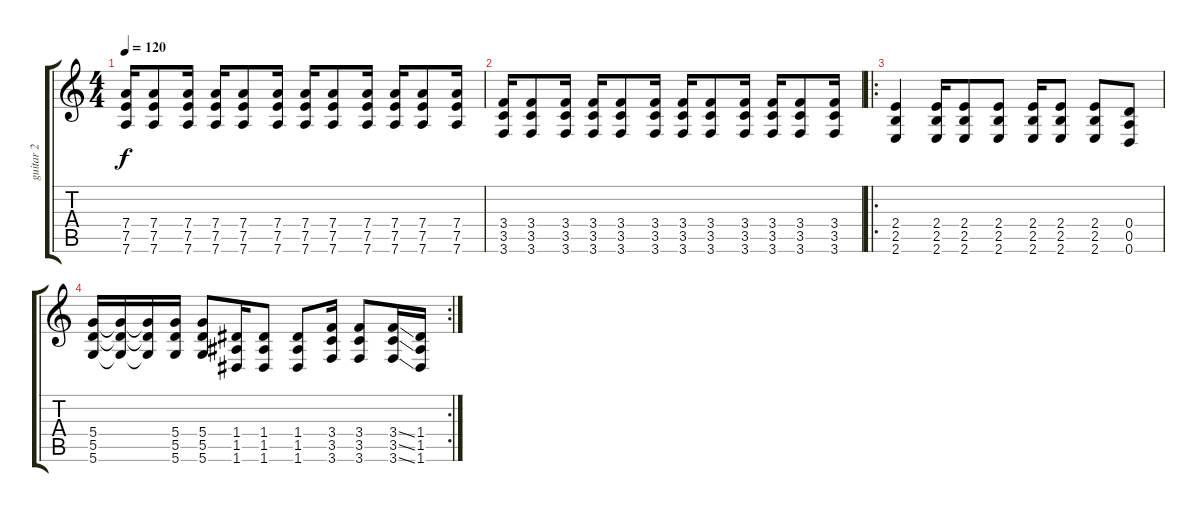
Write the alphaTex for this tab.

\track ("guitar 2" "guitar 2") {instrument distortionguitar}
\staff {score tabs}
\tuning (E4 B3 G3 D3 A2 D2) {hide}
\ts (4 4)
\tempo 120
\clef g2
\ks c
(7.4 7.5 7.6).16{dy f} (7.4 7.5 7.6).8 (7.4 7.5 7.6).16 (7.4 7.5 7.6).16 (7.4 7.5 7.6).8 (7.4 7.5 7.6).16 (7.4 7.5 7.6).16 (7.4 7.5 7.6).8 (7.4 7.5 7.6).16 (7.4 7.5 7.6).16 (7.4 7.5 7.6).8 (7.4 7.5 7.6).16 |
(3.4 3.5 3.6).16 (3.4 3.5 3.6).8 (3.4 3.5 3.6).16 (3.4 3.5 3.6).16 (3.4 3.5 3.6).8 (3.4 3.5 3.6).16 (3.4 3.5 3.6).16 (3.4 3.5 3.6).8 (3.4 3.5 3.6).16 (3.4 3.5 3.6).16 (3.4 3.5 3.6).8 (3.4 3.5 3.6).16 |
\ro
(2.4 2.5 2.6).4{volume 15} (2.4 2.5 2.6).16 (2.4 2.5 2.6).8 (2.4 2.5 2.6).8 (2.4 2.5 2.6).16 (2.4 2.5 2.6).8 (2.4 2.5 2.6).8 (0.4 0.5 0.6).8 |
\rc 2
(5.4 5.5 5.6).16 (5.4{t} 5.5{t} 5.6{t}).16 (5.4{t} 5.5{t} 5.6{t}).16 (5.4 5.5 5.6).16{volume 15} (5.4 5.5 5.6).8 (1.4 1.5 1.6).16 (1.4 1.5 1.6).8 (1.4 1.5 1.6).8 (3.4 3.5 3.6).16 (3.4 3.5 3.6).8 (3.4{ss} 3.5{ss} 3.6{ss}).16 (1.4 1.5 1.6).16
